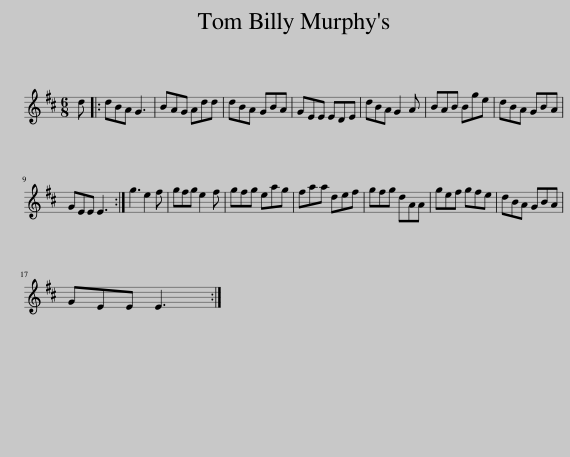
X:1
L:1/8
M:6/8
I:linebreak $
K:D
V:1 treble
V:1
 d |: dBA G3 | BAG Add | dBA GBA | GEE EDE | %5
 dBA G2 A | BAB Bge | dBA GBA |$ GEE E3 :| g3 e2 f | %10
 gfg e2 f | gfg eag | faa def | gfg dAA | gef gfe | %15
 dBA GBA |$ GEE E3 :| %17
